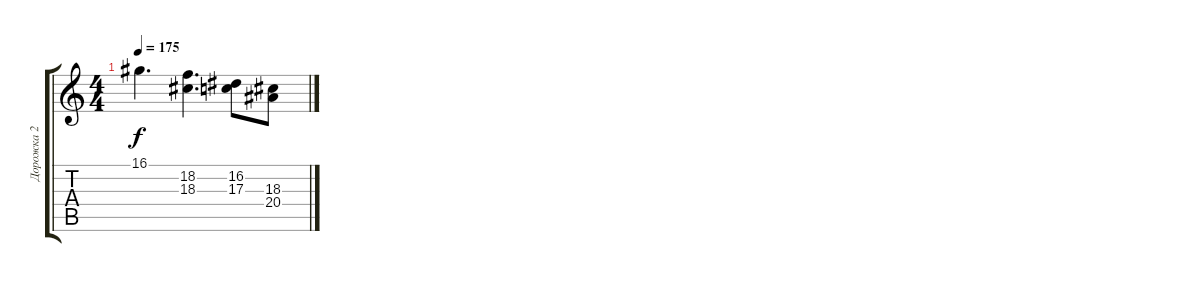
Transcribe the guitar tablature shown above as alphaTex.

\track ("Дорожка 2" "Дорожка 2") {instrument acousticgrandpiano}
\staff {score tabs}
\tuning (E4 B3 G3 D3 A2 E2) {hide}
\ts (4 4)
\tempo 175
\clef g2
\ks c
16.1.4{d dy f} (18.2 18.3).4{d} (16.2 17.3).8 (18.3 20.4).8
